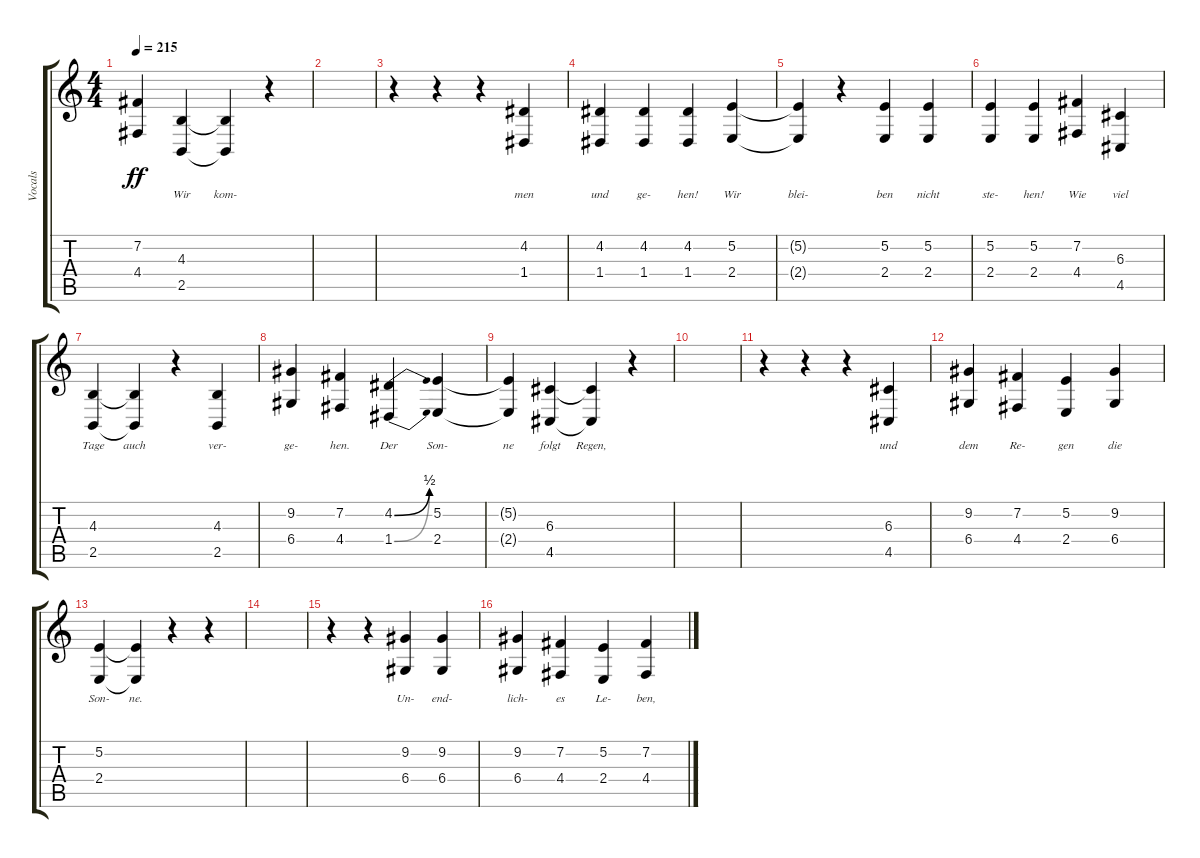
\track ("Vocals" "Vocals") {instrument altosax}
\staff {score tabs}
\tuning (E4 B3 G3 D3 A2 E2) {hide}
\ts (4 4)
\tempo 215
\clef g2
\ks c
(7.2{t} 4.4{t}).4{lyrics (0 "") lyrics (1 "") lyrics (2 "") lyrics (3 "") lyrics (4 "") dy ff} (4.3 2.5).4{lyrics (0 "Wir") lyrics (1 "") lyrics (2 "") lyrics (3 "") lyrics (4 "")} (4.3{t} 2.5{t}).4{lyrics (0 "kom-") lyrics (1 "") lyrics (2 "") lyrics (3 "") lyrics (4 "")} r.4 |
|
r.4 r.4 r.4 (4.2 1.4).4{lyrics (0 "men") lyrics (1 "") lyrics (2 "") lyrics (3 "") lyrics (4 "")} |
(4.2 1.4).4{lyrics (0 "und") lyrics (1 "") lyrics (2 "") lyrics (3 "") lyrics (4 "")} (4.2 1.4).4{lyrics (0 "ge-") lyrics (1 "") lyrics (2 "") lyrics (3 "") lyrics (4 "")} (4.2 1.4).4{lyrics (0 "hen!") lyrics (1 "") lyrics (2 "") lyrics (3 "") lyrics (4 "")} (5.2 2.4).4{lyrics (0 "Wir") lyrics (1 "") lyrics (2 "") lyrics (3 "") lyrics (4 "")} |
(5.2{t} 2.4{t}).4{lyrics (0 "blei-") lyrics (1 "") lyrics (2 "") lyrics (3 "") lyrics (4 "")} r.4 (5.2 2.4).4{lyrics (0 "ben") lyrics (1 "") lyrics (2 "") lyrics (3 "") lyrics (4 "")} (5.2 2.4).4{lyrics (0 "nicht") lyrics (1 "") lyrics (2 "") lyrics (3 "") lyrics (4 "")} |
(5.2 2.4).4{lyrics (0 "ste-") lyrics (1 "") lyrics (2 "") lyrics (3 "") lyrics (4 "")} (5.2 2.4).4{lyrics (0 "hen!") lyrics (1 "") lyrics (2 "") lyrics (3 "") lyrics (4 "")} (7.2 4.4).4{lyrics (0 "Wie") lyrics (1 "") lyrics (2 "") lyrics (3 "") lyrics (4 "")} (6.3 4.5).4{lyrics (0 "viel") lyrics (1 "") lyrics (2 "") lyrics (3 "") lyrics (4 "")} |
(4.3 2.5).4{lyrics (0 "Tage") lyrics (1 "") lyrics (2 "") lyrics (3 "") lyrics (4 "")} (4.3{t} 2.5{t}).4{lyrics (0 "auch") lyrics (1 "") lyrics (2 "") lyrics (3 "") lyrics (4 "")} r.4 (4.3 2.5).4{lyrics (0 "ver-") lyrics (1 "") lyrics (2 "") lyrics (3 "") lyrics (4 "")} |
(9.2 6.4).4{lyrics (0 "ge-") lyrics (1 "") lyrics (2 "") lyrics (3 "") lyrics (4 "")} (7.2 4.4).4{lyrics (0 "hen.") lyrics (1 "") lyrics (2 "") lyrics (3 "") lyrics (4 "")} (4.2{be (bend 0 0 60 2)} 1.4{be (bend 0 0 60 2)}).4{lyrics (0 "Der") lyrics (1 "") lyrics (2 "") lyrics (3 "") lyrics (4 "")} (5.2 2.4).4{lyrics (0 "Son-") lyrics (1 "") lyrics (2 "") lyrics (3 "") lyrics (4 "")} |
(5.2{t} 2.4{t}).4{lyrics (0 "ne") lyrics (1 "") lyrics (2 "") lyrics (3 "") lyrics (4 "")} (6.3 4.5).4{lyrics (0 "folgt") lyrics (1 "") lyrics (2 "") lyrics (3 "") lyrics (4 "")} (6.3{t} 4.5{t}).4{lyrics (0 "Regen,") lyrics (1 "") lyrics (2 "") lyrics (3 "") lyrics (4 "")} r.4 |
|
r.4 r.4 r.4 (6.3 4.5).4{lyrics (0 "und") lyrics (1 "") lyrics (2 "") lyrics (3 "") lyrics (4 "")} |
(9.2 6.4).4{lyrics (0 "dem") lyrics (1 "") lyrics (2 "") lyrics (3 "") lyrics (4 "")} (7.2 4.4).4{lyrics (0 "Re-") lyrics (1 "") lyrics (2 "") lyrics (3 "") lyrics (4 "")} (5.2 2.4).4{lyrics (0 "gen") lyrics (1 "") lyrics (2 "") lyrics (3 "") lyrics (4 "")} (9.2 6.4).4{lyrics (0 "die") lyrics (1 "") lyrics (2 "") lyrics (3 "") lyrics (4 "")} |
(5.2 2.4).4{lyrics (0 "Son-") lyrics (1 "") lyrics (2 "") lyrics (3 "") lyrics (4 "")} (5.2{t} 2.4{t}).4{lyrics (0 "ne.") lyrics (1 "") lyrics (2 "") lyrics (3 "") lyrics (4 "")} r.4 r.4 |
|
r.4 r.4 (9.2 6.4).4{lyrics (0 "Un-") lyrics (1 "") lyrics (2 "") lyrics (3 "") lyrics (4 "")} (9.2 6.4).4{lyrics (0 "end-") lyrics (1 "") lyrics (2 "") lyrics (3 "") lyrics (4 "")} |
(9.2 6.4).4{lyrics (0 "lich-") lyrics (1 "") lyrics (2 "") lyrics (3 "") lyrics (4 "")} (7.2 4.4).4{lyrics (0 "es") lyrics (1 "") lyrics (2 "") lyrics (3 "") lyrics (4 "")} (5.2 2.4).4{lyrics (0 "Le-") lyrics (1 "") lyrics (2 "") lyrics (3 "") lyrics (4 "")} (7.2 4.4).4{lyrics (0 "ben,") lyrics (1 "") lyrics (2 "") lyrics (3 "") lyrics (4 "")}
